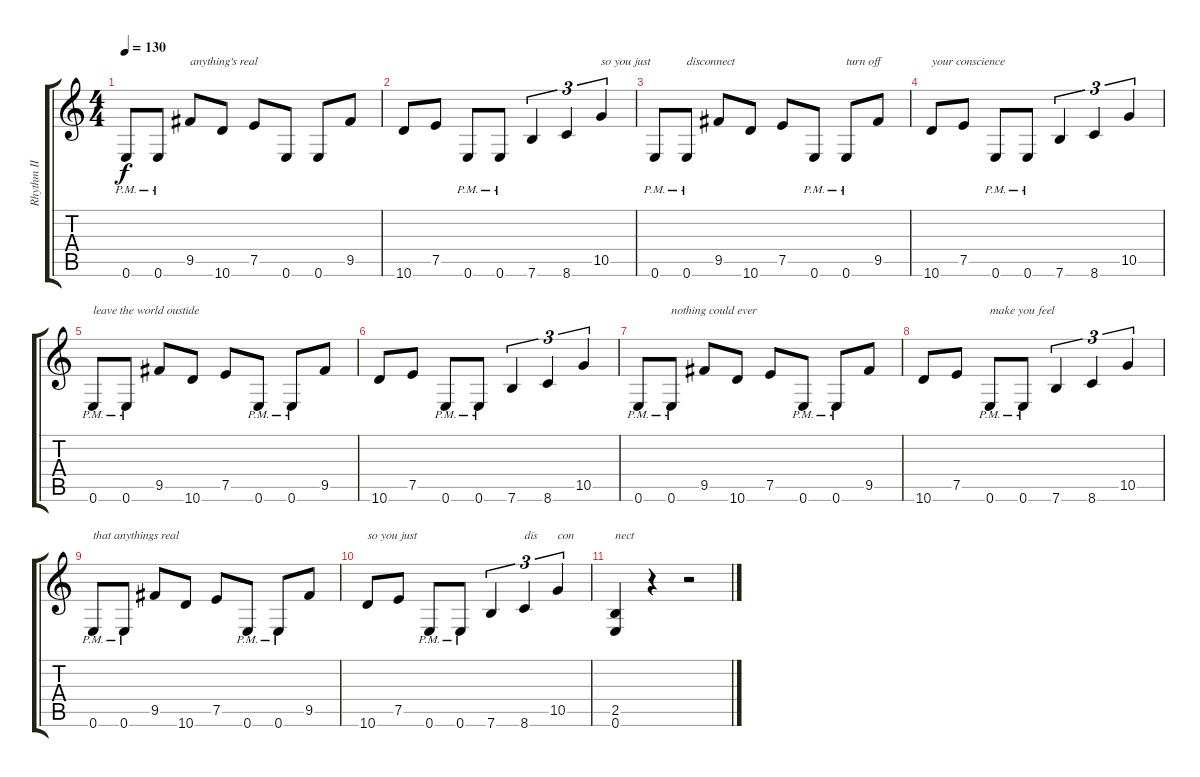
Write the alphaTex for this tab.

\track ("Rhythm II" "Rhythm II") {instrument distortionguitar}
\staff {score tabs}
\tuning (E4 B3 G3 D3 A2 E2) {hide}
\ts (4 4)
\tempo 130
\clef g2
\ks c
0.6{pm}.8{dy f} 0.6{pm}.8 9.5.8{txt "anything's real"} 10.6.8 7.5.8 0.6.8 0.6.8 9.5.8 |
10.6.8 7.5.8 0.6{pm}.8 0.6{pm}.8 7.6.4{tu (3 2)} 8.6.4{tu (3 2)} 10.5.4{tu (3 2) txt "so you just"} |
0.6{pm}.8 0.6{pm}.8{txt "disconnect"} 9.5.8 10.6.8 7.5.8 0.6{pm}.8 0.6{pm}.8{txt "turn off"} 9.5.8 |
10.6.8{txt "your conscience"} 7.5.8 0.6{pm}.8 0.6{pm}.8 7.6.4{tu (3 2)} 8.6.4{tu (3 2)} 10.5.4{tu (3 2)} |
0.6{pm}.8{txt "leave the world oustide"} 0.6{pm}.8 9.5.8 10.6.8 7.5.8 0.6{pm}.8 0.6{pm}.8 9.5.8 |
10.6.8 7.5.8 0.6{pm}.8 0.6{pm}.8 7.6.4{tu (3 2)} 8.6.4{tu (3 2)} 10.5.4{tu (3 2)} |
0.6{pm}.8 0.6{pm}.8{txt "nothing could ever"} 9.5.8 10.6.8 7.5.8 0.6{pm}.8 0.6{pm}.8 9.5.8 |
10.6.8 7.5.8 0.6{pm}.8{txt "make you feel"} 0.6{pm}.8 7.6.4{tu (3 2)} 8.6.4{tu (3 2)} 10.5.4{tu (3 2)} |
0.6{pm}.8{txt "that anythings real"} 0.6{pm}.8 9.5.8 10.6.8 7.5.8 0.6{pm}.8 0.6{pm}.8 9.5.8 |
10.6.8{txt "so you just"} 7.5.8 0.6{pm}.8 0.6{pm}.8 7.6.4{tu (3 2)} 8.6.4{tu (3 2) txt "dis"} 10.5.4{tu (3 2) txt "con"} |
(2.5 0.6).4{txt "nect"} r.4 r.2
